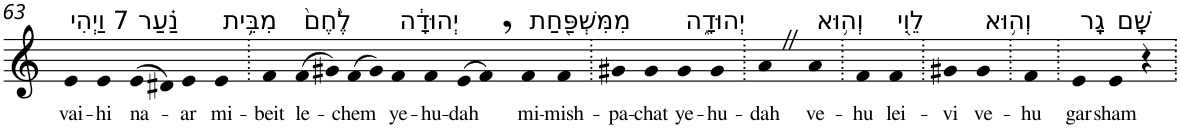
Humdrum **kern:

**kern	**text
*part1	*part1
*staff1	*staff1
*I"Piano	*
*I'Pno	*
!!LO:PB:g=z
*clefG2	*
*k[]	*
=63	=63
!LO:TX:a:t=7 וַיְהִי	!
!	!LO:LY:b
4e	vai-
!	!LO:LY:b
4e	-hi
!LO:TX:a:t=נַ֗עַר	!
!	!LO:LY:b
(>8e	na-
8d#X)	.
!	!LO:LY:b
4e	-ar
!LO:TX:a:t=מִבֵּ֥ית	!
!	!LO:LY:b
4e	mi-
=64.	=64.
!	!LO:LY:b
4f	-beit
!LO:TX:a:t=לֶ֙חֶם֙	!
!	!LO:LY:b
(>8f	le-
8g#X)	.
!	!LO:LY:b
(>8f	-chem
8g#)	.
!LO:TX:a:t=יְהוּדָ֔ה	!
!	!LO:LY:b
4f	ye-
!	!LO:LY:b
4f	-hu-
!	!LO:LY:b
(>8e	-dah
8f,)	.
!LO:TX:a:t=מִמִּשְׁפַּ֖חַת	!
!	!LO:LY:b
4f	mi-
!	!LO:LY:b
4f	-mish-
=65.	=65.
!	!LO:LY:b
4g#X	-pa-
!	!LO:LY:b
4g#	-chat
!LO:TX:a:t=יְהוּדָ֑ה	!
!	!LO:LY:b
4g#	ye-
!	!LO:LY:b
4g#	-hu-
=66.	=66.
!	!LO:LY:b
4aZ	-dah
!LO:TX:a:t=וְה֥וּא	!
!	!LO:LY:b
4a	ve-
=67.	=67.
!	!LO:LY:b
4f	-hu
!LO:TX:a:t=לֵוִ֖י	!
!	!LO:LY:b
4f	lei-
=68.	=68.
!	!LO:LY:b
4g#X	-vi
!LO:TX:a:t=וְה֥וּא	!
!	!LO:LY:b
4g#	ve-
=69.	=69.
!	!LO:LY:b
4f	-hu
=70.	=70.
!LO:TX:a:t=גָֽר	!
!	!LO:LY:b
4e	gar
!LO:TX:a:t=שָֽׁם	!
!	!LO:LY:b
4e	sham
4r	.
=.	=.
*-	*-
